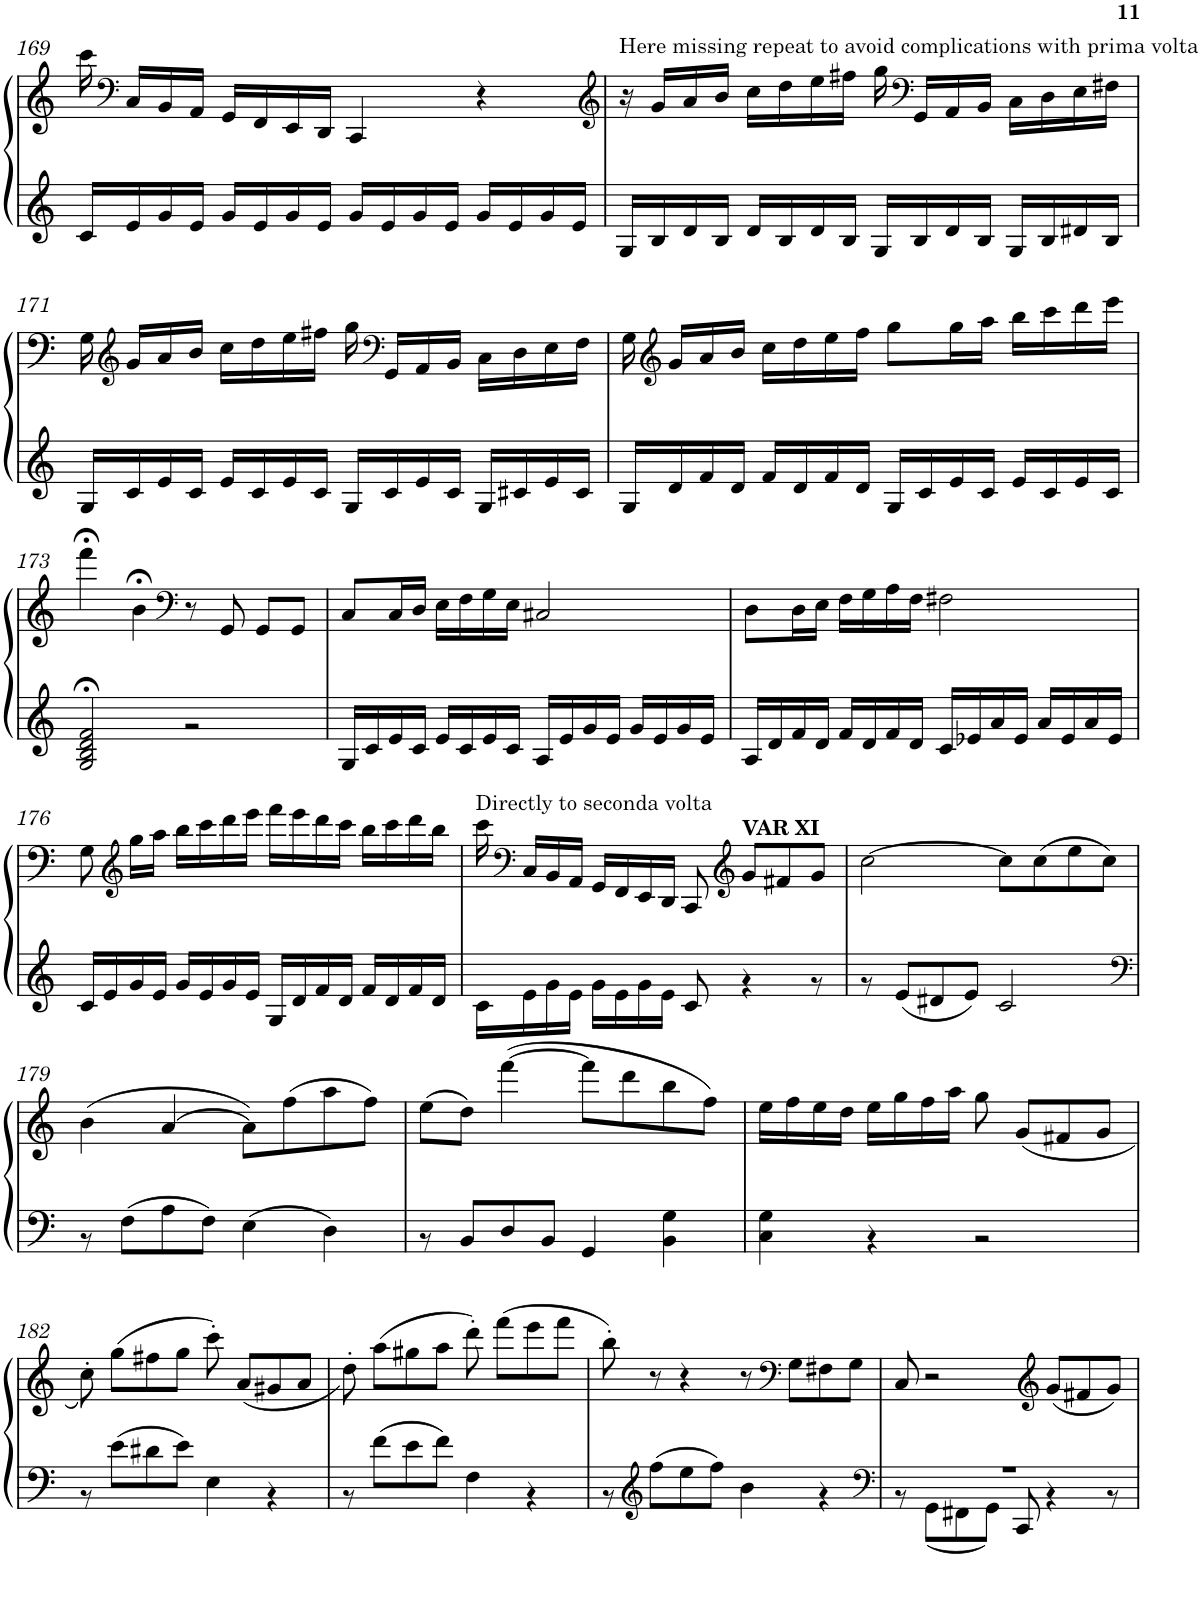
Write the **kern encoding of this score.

**kern	**kern
*part1	*part1
*staff2	*staff1
*I"Piano	*
*I'Pno.	*
!!LO:PB:g=z
*clefG2	*clefG2
*k[]	*k[]
*M4/4	*M4/4
=169	=169
*^	*
1ryy	16c/LL	16ccc\
*	*	*clefF4
.	16e/	16C/LL
.	16g/	16BB/
.	16e/JJ	16AA/JJ
.	16g/LL	16GG/LL
.	16e/	16FF/
.	16g/	16EE/
.	16e/JJ	16DD/JJ
.	16g/LL	4CC/
.	16e/	.
.	16g/	.
.	16e/JJ	.
.	16g/LL	4r
.	16e/	.
.	16g/	.
.	16e/JJ	.
=170	=170	=170
*	*	*clefG2
!	!	!LO:TX:a:t=Here missing repeat to avoid complications with prima volta
1ryy	16G/LL	16r
.	16B/	16g/LL
.	16d/	16a/
.	16B/JJ	16b/JJ
.	16d/LL	16cc\LL
.	16B/	16dd\
.	16d/	16ee\
.	16B/JJ	16ff#X\JJ
.	16G/LL	16gg\
*	*	*clefF4
.	16B/	16GG/LL
.	16d/	16AA/
.	16B/JJ	16BB/JJ
.	16G/LL	16C\LL
.	16B/	16D\
.	16d#X/	16E\
.	16B/JJ	16F#X\JJ
!!LO:LB:g=z
=171	=171	=171
1ryy	16G/LL	16G\
*	*	*clefG2
.	16c/	16g/LL
.	16e/	16a/
.	16c/JJ	16b/JJ
.	16e/LL	16cc\LL
.	16c/	16dd\
.	16e/	16ee\
.	16c/JJ	16ff#X\JJ
.	16G/LL	16gg\
*	*	*clefF4
.	16c/	16GG/LL
.	16e/	16AA/
.	16c/JJ	16BB/JJ
.	16G/LL	16C\LL
.	16c#X/	16D\
.	16e/	16E\
.	16c#/JJ	16F\JJ
=172	=172	=172
1ryy	16G/LL	16G\
*	*	*clefG2
.	16d/	16g/LL
.	16f/	16a/
.	16d/JJ	16b/JJ
.	16f/LL	16cc\LL
.	16d/	16dd\
.	16f/	16ee\
.	16d/JJ	16ff\JJ
.	16G/LL	8gg\L
.	16c/	.
.	16e/	16gg\L
.	16c/JJ	16aa\JJ
.	16e/LL	16bb\LL
.	16c/	16ccc\
.	16e/	16ddd\
.	16c/JJ	16eee\JJ
!!LO:LB:g=z
=173	=173	=173
1ryy	2G/;< 2B/;< 2d/;< 2f/;<	4fff;<\
.	.	4b;<\
*	*	*clefF4
.	2r	8r
.	.	8GG/
.	.	8GG/L
.	.	8GG/J
=174	=174	=174
1ryy	16G/LL	8C/L
.	16c/	.
.	16e/	16C/L
.	16c/JJ	16D/JJ
.	16e/LL	16E\LL
.	16c/	16F\
.	16e/	16G\
.	16c/JJ	16E\JJ
.	16A/LL	2C#X/
.	16e/	.
.	16g/	.
.	16e/JJ	.
.	16g/LL	.
.	16e/	.
.	16g/	.
.	16e/JJ	.
=175	=175	=175
1ryy	16A/LL	8D\L
.	16d/	.
.	16f/	16D\L
.	16d/JJ	16E\JJ
.	16f/LL	16F\LL
.	16d/	16G\
.	16f/	16A\
.	16d/JJ	16F\JJ
.	16c/LL	2F#X\
.	16e-X/	.
.	16a/	.
.	16e-/JJ	.
.	16a/LL	.
.	16e-/	.
.	16a/	.
.	16e-/JJ	.
!!LO:LB:g=z
=176	=176	=176
1ryy	16c/LL	8G\
.	16e/	.
*	*	*clefG2
.	16g/	16gg\LL
.	16e/JJ	16aa\JJ
.	16g/LL	16bb\LL
.	16e/	16ccc\
.	16g/	16ddd\
.	16e/JJ	16eee\JJ
.	16G/LL	16fff\LL
.	16d/	16eee\
.	16f/	16ddd\
.	16d/JJ	16ccc\JJ
.	16f/LL	16bb\LL
.	16d/	16ccc\
.	16f/	16ddd\
.	16d/JJ	16bb\JJ
=177	=177	=177
!	!	!LO:TX:a:t=Directly to seconda volta
2ryy	16c\LL	16ccc\
*	*	*clefF4
.	16e\	16C/LL
.	16g\	16BB/
.	16e\JJ	16AA/JJ
.	16g\LL	16GG/LL
.	16e\	16FF/
.	16g\	16EE/
.	16e\JJ	16DD/JJ
8ryy	8c/	8CC/
*	*	*clefG2
!	!	!LO:TX:a:B:t=VAR XI
4ryy	4r	8g/L
.	.	8f#X/
8ryy	8r	8g/J
=178	=178	=178
1ryy	8r	[2cc\
.	8e/L	.
.	8d#X/	.
.	8e/J	.
.	2c/	8cc\L]
.	.	(>8cc\
.	.	8ee\
.	.	8cc\J)
!!LO:LB:g=z
=179	=179	=179
*clefF4	*	*
1ryy	8r	(>4b\
.	8F\L	.
.	8A\	[4a/
.	8F\J	.
.	4E\	8a\L])
.	.	(>8ff\
.	4D\	8aa\
.	.	8ff\J)
=180	=180	=180
1ryy	8r	(>8ee\L
.	8BB/L	8dd\J)
.	8D/	(>[4fff\
.	8BB/J	.
.	4GG/	8fff\L]
.	.	8ddd\
.	4BB\ 4G\	8bb\
.	.	8ff\J)
=181	=181	=181
1ryy	4C\ 4G\	16ee\LL
.	.	16ff\
.	.	16ee\
.	.	16dd\JJ
.	4r	16ee\LL
.	.	16gg\
.	.	16ff\
.	.	16aa\JJ
.	2r	8gg\
.	.	(<8g/L
.	.	8f#X/
.	.	8g/J
!!LO:LB:g=z
=182	=182	=182
1ryy	8r	8cc'\)
.	8e\L	(>8gg\L
.	8d#X\	8ff#X\
.	8e\J	8gg\J
.	4E\	8ccc'\)
.	.	(<8a/L
.	4r	8g#X/
.	.	8a/J
=183	=183	=183
1ryy	8r	8dd'\)
.	8f\L	(>8aa\L
.	8e\	8gg#X\
.	8f\J	8aa\J
.	4F\	8ddd'\)
.	.	(>8fff\L
.	4r	8eee\
.	.	8fff\J
=184	=184	=184
1ryy	8r	8bb'\)
*clefG2	*	*
.	8ff\L	8r
.	8ee\	4r
.	8ff\J	.
.	4b\	8r
*	*	*clefF4
.	.	8G\L
.	4r	8F#X\
.	.	8G\J
=185	=185	=185
*clefF4	*	*
1r	8r	8C/
.	8GG\L	2r
.	8FF#X\	.
.	8GG\J	.
.	8CC/	.
*	*	*clefG2
.	4r	(<8g/L
.	.	8f#X/
.	8r	8g/J)
*v	*v	*
=	=
*-	*-
